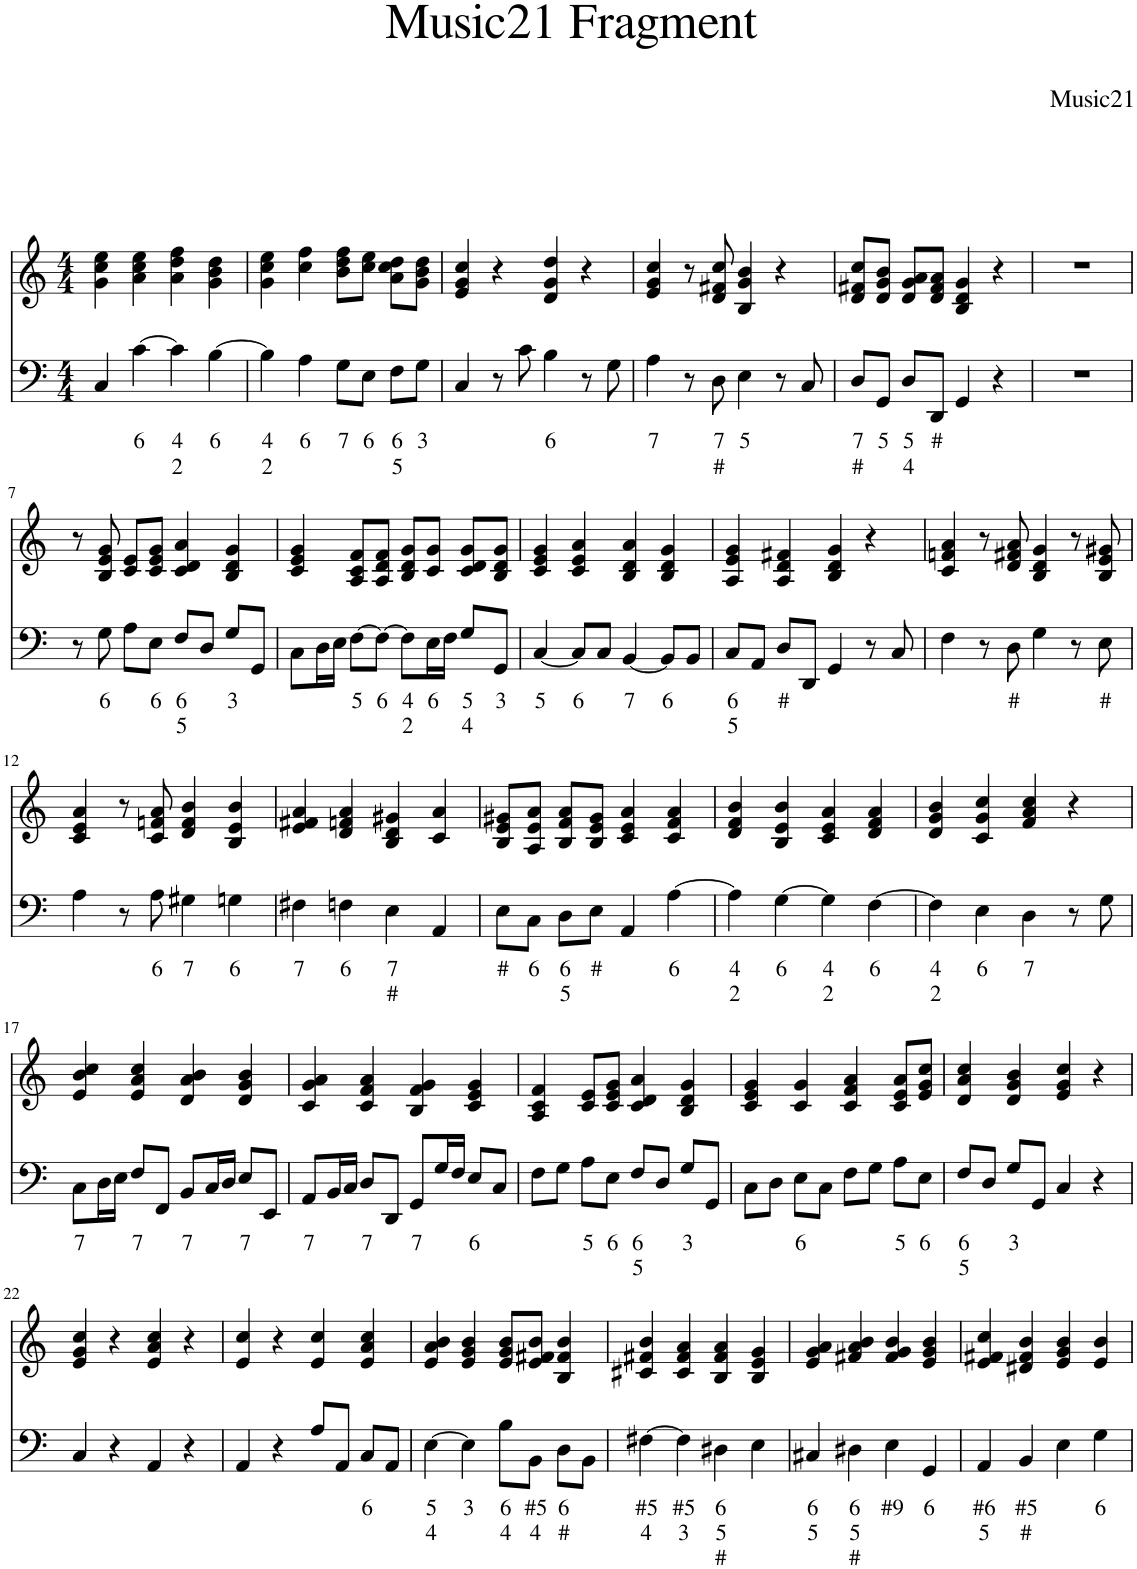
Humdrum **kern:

**kern	**text	**text	**text	**kern
*part2	*part2	*part2	*part2	*part1
*staff2	*staff2	*staff2	*staff2	*staff1
*I"Piano	*	*	*	*I"Piano
*I'Pno	*	*	*	*I'Pno
*clefF4	*	*	*	*clefG2
*k[]	*	*	*	*k[]
*M4/4	*	*	*	*M4/4
=1	=1	=1	=1	=1
4C/	.	.	.	4g\ 4cc\ 4ee\
!	!LO:LY:b	!	!	!
[4c\	6	.	.	4a\ 4cc\ 4ee\
!	!LO:LY:b	!LO:LY:b	!	!
4c\]	4	2	.	4a\ 4dd\ 4ff\
!	!LO:LY:b	!	!	!
[4B\	6	.	.	4g\ 4b\ 4dd\
=2	=2	=2	=2	=2
!	!LO:LY:b	!LO:LY:b	!	!
4B\]	4	2	.	4g\ 4cc\ 4ee\
!	!LO:LY:b	!	!	!
4A\	6	.	.	4cc\ 4ff\
!	!LO:LY:b	!	!	!
8G\L	7	.	.	8b\ 8dd\ 8ff\L
!	!LO:LY:b	!	!	!
8E\J	6	.	.	8cc\ 8ee\J
!	!LO:LY:b	!LO:LY:b	!	!
8F\L	6	5	.	8a\ 8cc\ 8dd\L
!	!LO:LY:b	!	!	!
8G\J	3	.	.	8g\ 8b\ 8dd\J
=3	=3	=3	=3	=3
4C/	.	.	.	4e/ 4g/ 4cc/
8r	.	.	.	4r
8c\	.	.	.	.
!	!LO:LY:b	!	!	!
4B\	6	.	.	4d/ 4g/ 4dd/
8r	.	.	.	4r
8G\	.	.	.	.
=4	=4	=4	=4	=4
!	!LO:LY:b	!	!	!
4A\	7	.	.	4e/ 4g/ 4cc/
8r	.	.	.	8r
!	!LO:LY:b	!LO:LY:b	!	!
8D\	7	#	.	8d/ 8f#X/ 8cc/
!	!LO:LY:b	!	!	!
4E\	5	.	.	4B/ 4g/ 4b/
8r	.	.	.	4r
8C/	.	.	.	.
=5	=5	=5	=5	=5
!	!LO:LY:b	!LO:LY:b	!	!
8D/L	7	#	.	8d/ 8f#X/ 8cc/L
!	!LO:LY:b	!	!	!
8GG/J	5	.	.	8d/ 8g/ 8b/J
!	!LO:LY:b	!LO:LY:b	!	!
8D/L	5	4	.	8d/ 8g/ 8a/L
!	!LO:LY:b	!	!	!
8DD/J	#	.	.	8d/ 8f#/ 8a/J
4GG/	.	.	.	4B/ 4d/ 4g/
4r	.	.	.	4r
=6	=6	=6	=6	=6
1r	.	.	.	1r
!!LO:LB:g=z
=7	=7	=7	=7	=7
8r	.	.	.	8r
!	!LO:LY:b	!	!	!
8G\	6	.	.	8B/ 8e/ 8g/
8A\L	.	.	.	8c/ 8e/L
!	!LO:LY:b	!	!	!
8E\J	6	.	.	8c/ 8e/ 8g/J
!	!LO:LY:b	!LO:LY:b	!	!
8F/L	6	5	.	4c/ 4d/ 4a/
8D/J	.	.	.	.
!	!LO:LY:b	!	!	!
8G/L	3	.	.	4B/ 4d/ 4g/
8GG/J	.	.	.	.
=8	=8	=8	=8	=8
8C\L	.	.	.	4c/ 4e/ 4g/
16D\L	.	.	.	.
16E\JJ	.	.	.	.
!	!LO:LY:b	!	!	!
[8F\L	5	.	.	8A/ 8c/ 8f/L
!	!LO:LY:b	!	!	!
8F\J_	6	.	.	8A/ 8d/ 8f/J
!	!LO:LY:b	!LO:LY:b	!	!
8F\L]	4	2	.	8B/ 8d/ 8g/L
!	!LO:LY:b	!	!	!
16E\L	6	.	.	8c/ 8g/J
16F\JJ	.	.	.	.
!	!LO:LY:b	!LO:LY:b	!	!
8G/L	5	4	.	8c/ 8d/ 8g/L
!	!LO:LY:b	!	!	!
8GG/J	3	.	.	8B/ 8d/ 8g/J
=9	=9	=9	=9	=9
!	!LO:LY:b	!	!	!
[4C/	5	.	.	4c/ 4e/ 4g/
!	!LO:LY:b	!	!	!
8C/L]	6	.	.	4c/ 4e/ 4a/
8C/J	.	.	.	.
!	!LO:LY:b	!	!	!
[4BB/	7	.	.	4B/ 4d/ 4a/
!	!LO:LY:b	!	!	!
8BB/L]	6	.	.	4B/ 4d/ 4g/
8BB/J	.	.	.	.
=10	=10	=10	=10	=10
!	!LO:LY:b	!LO:LY:b	!	!
8C/L	6	5	.	4A/ 4e/ 4g/
8AA/J	.	.	.	.
!	!LO:LY:b	!	!	!
8D/L	#	.	.	4A/ 4d/ 4f#X/
8DD/J	.	.	.	.
4GG/	.	.	.	4B/ 4d/ 4g/
8r	.	.	.	4r
8C/	.	.	.	.
=11	=11	=11	=11	=11
4F\	.	.	.	4c/ 4fn/ 4a/
8r	.	.	.	8r
!	!LO:LY:b	!	!	!
8D\	#	.	.	8d/ 8f#X/ 8a/
4G\	.	.	.	4B/ 4d/ 4g/
8r	.	.	.	8r
!	!LO:LY:b	!	!	!
8E\	#	.	.	8B/ 8e/ 8g#X/
!!LO:LB:g=z
=12	=12	=12	=12	=12
4A\	.	.	.	4c/ 4e/ 4a/
8r	.	.	.	8r
!	!LO:LY:b	!	!	!
8A\	6	.	.	8c/ 8fn/ 8a/
!	!LO:LY:b	!	!	!
4G#X\	7	.	.	4d/ 4f/ 4b/
!	!LO:LY:b	!	!	!
4Gn\	6	.	.	4B/ 4e/ 4b/
=13	=13	=13	=13	=13
!	!LO:LY:b	!	!	!
4F#X\	7	.	.	4e/ 4f#X/ 4a/
!	!LO:LY:b	!	!	!
4Fn\	6	.	.	4d/ 4fn/ 4a/
!	!LO:LY:b	!LO:LY:b	!	!
4E\	7	#	.	4B/ 4d/ 4g#X/
4AA/	.	.	.	4c/ 4a/
=14	=14	=14	=14	=14
!	!LO:LY:b	!	!	!
8E\L	#	.	.	8B/ 8e/ 8g#X/L
!	!LO:LY:b	!	!	!
8C\J	6	.	.	8A/ 8e/ 8a/J
!	!LO:LY:b	!LO:LY:b	!	!
8D\L	6	5	.	8B/ 8f/ 8a/L
!	!LO:LY:b	!	!	!
8E\J	#	.	.	8B/ 8e/ 8g#/J
4AA/	.	.	.	4c/ 4e/ 4a/
!	!LO:LY:b	!	!	!
[4A\	6	.	.	4c/ 4f/ 4a/
=15	=15	=15	=15	=15
!	!LO:LY:b	!LO:LY:b	!	!
4A\]	4	2	.	4d/ 4f/ 4b/
!	!LO:LY:b	!	!	!
[4G\	6	.	.	4B/ 4e/ 4b/
!	!LO:LY:b	!LO:LY:b	!	!
4G\]	4	2	.	4c/ 4e/ 4a/
!	!LO:LY:b	!	!	!
[4F\	6	.	.	4d/ 4f/ 4a/
=16	=16	=16	=16	=16
!	!LO:LY:b	!LO:LY:b	!	!
4F\]	4	2	.	4d/ 4g/ 4b/
!	!LO:LY:b	!	!	!
4E\	6	.	.	4c/ 4g/ 4cc/
!	!LO:LY:b	!	!	!
4D\	7	.	.	4f/ 4a/ 4cc/
8r	.	.	.	4r
8G\	.	.	.	.
!!LO:LB:g=z
=17	=17	=17	=17	=17
!	!LO:LY:b	!	!	!
8C\L	7	.	.	4e/ 4b/ 4cc/
16D\L	.	.	.	.
16E\JJ	.	.	.	.
!	!LO:LY:b	!	!	!
8F/L	7	.	.	4e/ 4a/ 4cc/
8FF/J	.	.	.	.
!	!LO:LY:b	!	!	!
8BB/L	7	.	.	4d/ 4a/ 4b/
16C/L	.	.	.	.
16D/JJ	.	.	.	.
!	!LO:LY:b	!	!	!
8E/L	7	.	.	4d/ 4g/ 4b/
8EE/J	.	.	.	.
=18	=18	=18	=18	=18
!	!LO:LY:b	!	!	!
8AA/L	7	.	.	4c/ 4g/ 4a/
16BB/L	.	.	.	.
16C/JJ	.	.	.	.
!	!LO:LY:b	!	!	!
8D/L	7	.	.	4c/ 4f/ 4a/
8DD/J	.	.	.	.
!	!LO:LY:b	!	!	!
8GG/L	7	.	.	4B/ 4f/ 4g/
16G/L	.	.	.	.
16F/JJ	.	.	.	.
!	!LO:LY:b	!	!	!
8E/L	6	.	.	4c/ 4e/ 4g/
8C/J	.	.	.	.
=19	=19	=19	=19	=19
8F\L	.	.	.	4A/ 4c/ 4f/
8G\J	.	.	.	.
!	!LO:LY:b	!	!	!
8A\L	5	.	.	8c/ 8e/L
!	!LO:LY:b	!	!	!
8E\J	6	.	.	8c/ 8e/ 8g/J
!	!LO:LY:b	!LO:LY:b	!	!
8F/L	6	5	.	4c/ 4d/ 4a/
8D/J	.	.	.	.
!	!LO:LY:b	!	!	!
8G/L	3	.	.	4B/ 4d/ 4g/
8GG/J	.	.	.	.
=20	=20	=20	=20	=20
8C\L	.	.	.	4c/ 4e/ 4g/
8D\J	.	.	.	.
!	!LO:LY:b	!	!	!
8E\L	6	.	.	4c/ 4g/
8C\J	.	.	.	.
8F\L	.	.	.	4c/ 4f/ 4a/
8G\J	.	.	.	.
!	!LO:LY:b	!	!	!
8A\L	5	.	.	8c/ 8e/ 8a/L
!	!LO:LY:b	!	!	!
8E\J	6	.	.	8e/ 8g/ 8cc/J
=21	=21	=21	=21	=21
!	!LO:LY:b	!LO:LY:b	!	!
8F/L	6	5	.	4d/ 4a/ 4cc/
8D/J	.	.	.	.
!	!LO:LY:b	!	!	!
8G/L	3	.	.	4d/ 4g/ 4b/
8GG/J	.	.	.	.
4C/	.	.	.	4e/ 4g/ 4cc/
4r	.	.	.	4r
!!LO:LB:g=z
=22	=22	=22	=22	=22
4C/	.	.	.	4e/ 4g/ 4cc/
4r	.	.	.	4r
4AA/	.	.	.	4e/ 4a/ 4cc/
4r	.	.	.	4r
=23	=23	=23	=23	=23
4AA/	.	.	.	4e/ 4cc/
4r	.	.	.	4r
8A/L	.	.	.	4e/ 4cc/
8AA/J	.	.	.	.
!	!LO:LY:b	!	!	!
8C/L	6	.	.	4e/ 4a/ 4cc/
8AA/J	.	.	.	.
=24	=24	=24	=24	=24
!	!LO:LY:b	!LO:LY:b	!	!
[4E\	5	4	.	4e/ 4a/ 4b/
!	!LO:LY:b	!	!	!
4E\]	3	.	.	4e/ 4g/ 4b/
!	!LO:LY:b	!LO:LY:b	!	!
8B\L	6	4	.	8e/ 8g/ 8b/L
!	!LO:LY:b	!LO:LY:b	!	!
8BB\J	#5	4	.	8e/ 8f#X/ 8b/J
!	!LO:LY:b	!LO:LY:b	!	!
8D\L	6	#	.	4B/ 4f#/ 4b/
8BB\J	.	.	.	.
=25	=25	=25	=25	=25
!	!LO:LY:b	!LO:LY:b	!	!
[4F#X\	#5	4	.	4c#X/ 4f#X/ 4b/
!	!LO:LY:b	!LO:LY:b	!	!
4F#\]	#5	3	.	4c#/ 4f#/ 4a/
!	!LO:LY:b	!LO:LY:b	!LO:LY:b	!
4D#X\	6	5	#	4B/ 4f#/ 4a/
4E\	.	.	.	4B/ 4e/ 4g/
=26	=26	=26	=26	=26
!	!LO:LY:b	!LO:LY:b	!	!
4C#X/	6	5	.	4e/ 4g/ 4a/
!	!LO:LY:b	!LO:LY:b	!LO:LY:b	!
4D#X\	6	5	#	4f#X/ 4a/ 4b/
!	!LO:LY:b	!	!	!
4E\	#9	.	.	4f#/ 4g/ 4b/
!	!LO:LY:b	!	!	!
4GG/	6	.	.	4e/ 4g/ 4b/
=27	=27	=27	=27	=27
!	!LO:LY:b	!LO:LY:b	!	!
4AA/	#6	5	.	4e/ 4f#X/ 4cc/
!	!LO:LY:b	!LO:LY:b	!	!
4BB/	#5	#	.	4d#X/ 4f#/ 4b/
4E\	.	.	.	4e/ 4g/ 4b/
!	!LO:LY:b	!	!	!
4G\	6	.	.	4e/ 4b/
=	=	=	=	=
*-	*-	*-	*-	*-
